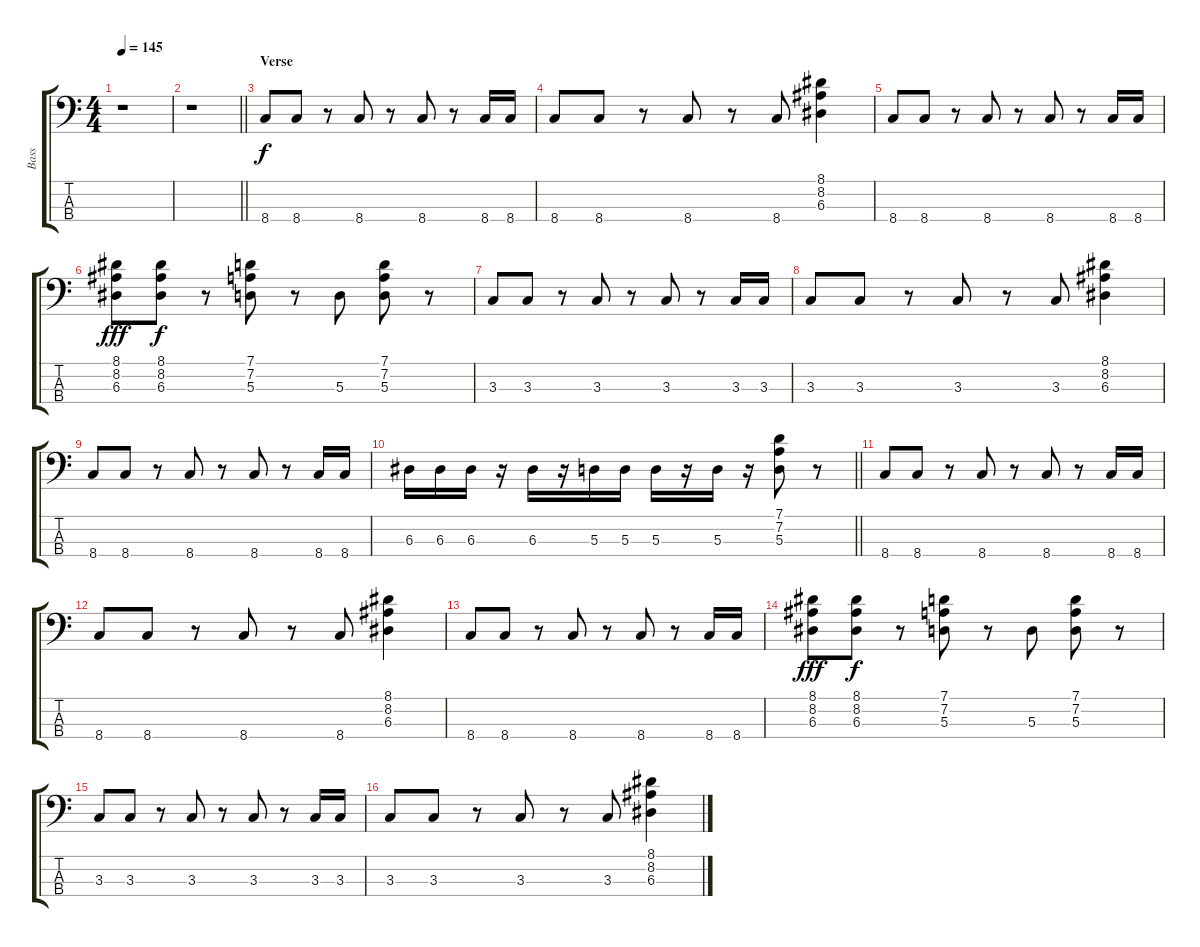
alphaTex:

\track ("Bass" "Bass") {instrument electricbassfinger}
\staff {score tabs}
\tuning (G2 D2 A1 E1) {hide}
\ts (4 4)
\tempo 145
\clef f4
\ks c
r.1{dy f} |
\barLineRight lightlight
r.1 |
\section ("" "Verse")
8.4.8{volume 13} 8.4.8 r.8 8.4.8 r.8 8.4.8 r.8 8.4.16 8.4.16 |
8.4.8 8.4.8 r.8 8.4.8 r.8 8.4.8 (8.1 8.2 6.3).4 |
8.4.8 8.4.8 r.8 8.4.8 r.8 8.4.8 r.8 8.4.16 8.4.16 |
(8.1 8.2 6.3).8{dy fff} (8.1 8.2 6.3).8{dy f} r.8 (7.1 7.2 5.3).8 r.8 5.3.8 (7.1 7.2 5.3).8 r.8 |
3.3.8 3.3.8 r.8 3.3.8 r.8 3.3.8 r.8 3.3.16 3.3.16 |
3.3.8 3.3.8 r.8 3.3.8 r.8 3.3.8 (8.1 8.2 6.3).4 |
8.4.8 8.4.8 r.8 8.4.8 r.8 8.4.8 r.8 8.4.16 8.4.16 |
\barLineRight lightlight
6.3.16 6.3.16 6.3.16 r.16 6.3.16 r.16 5.3.16 5.3.16 5.3.16 r.16 5.3.16 r.16 (7.1 7.2 5.3).8 r.8 |
8.4.8 8.4.8 r.8 8.4.8 r.8 8.4.8 r.8 8.4.16 8.4.16 |
8.4.8 8.4.8 r.8 8.4.8 r.8 8.4.8 (8.1 8.2 6.3).4 |
8.4.8 8.4.8 r.8 8.4.8 r.8 8.4.8 r.8 8.4.16 8.4.16 |
(8.1 8.2 6.3).8{dy fff} (8.1 8.2 6.3).8{dy f} r.8 (7.1 7.2 5.3).8 r.8 5.3.8 (7.1 7.2 5.3).8 r.8 |
3.3.8 3.3.8 r.8 3.3.8 r.8 3.3.8 r.8 3.3.16 3.3.16 |
3.3.8 3.3.8 r.8 3.3.8 r.8 3.3.8 (8.1 8.2 6.3).4
